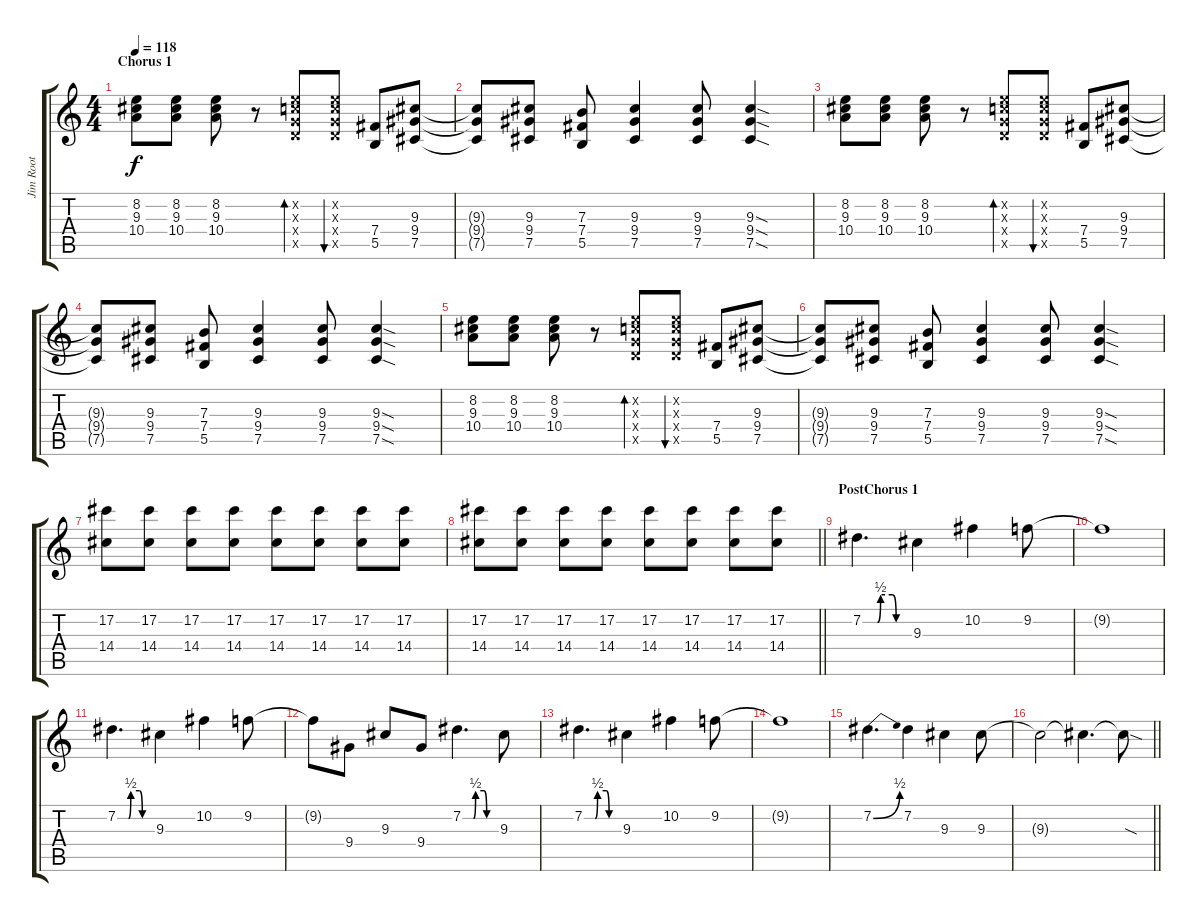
\track ("Jim Root" "Jim Root") {instrument distortionguitar}
\staff {score tabs}
\tuning (Db4 Ab3 E3 B2 Gb2 Db2) {hide}
\ts (4 4)
\section ("" "Chorus 1")
\tempo 118
\clef g2
\ks c
(8.2 9.3 10.4).8{dy f} (8.2 9.3 10.4).8 (8.2 9.3 10.4).8 r.8 (8.2{x} 8.3{x} 8.4{x} 8.5{x}).8{bd 30} (8.2{x} 8.3{x} 8.4{x} 8.5{x}).8{bu 30} (7.4 5.5).8 (9.3 9.4 7.5).8 |
(9.3{t} 9.4{t} 7.5{t}).8 (9.3 9.4 7.5).8 (7.3 7.4 5.5).8 (9.3 9.4 7.5).4 (9.3 9.4 7.5).8 (9.3{sod} 9.4{sod} 7.5{sod}).4 |
(8.2 9.3 10.4).8 (8.2 9.3 10.4).8 (8.2 9.3 10.4).8 r.8 (8.2{x} 8.3{x} 8.4{x} 8.5{x}).8{bd 30} (8.2{x} 8.3{x} 8.4{x} 8.5{x}).8{bu 30} (7.4 5.5).8 (9.3 9.4 7.5).8 |
(9.3{t} 9.4{t} 7.5{t}).8 (9.3 9.4 7.5).8 (7.3 7.4 5.5).8 (9.3 9.4 7.5).4 (9.3 9.4 7.5).8 (9.3{sod} 9.4{sod} 7.5{sod}).4 |
(8.2 9.3 10.4).8 (8.2 9.3 10.4).8 (8.2 9.3 10.4).8 r.8 (8.2{x} 8.3{x} 8.4{x} 8.5{x}).8{bd 30} (8.2{x} 8.3{x} 8.4{x} 8.5{x}).8{bu 30} (7.4 5.5).8 (9.3 9.4 7.5).8 |
(9.3{t} 9.4{t} 7.5{t}).8 (9.3 9.4 7.5).8 (7.3 7.4 5.5).8 (9.3 9.4 7.5).4 (9.3 9.4 7.5).8 (9.3{sod} 9.4{sod} 7.5{sod}).4 |
(17.2 14.4).8 (17.2 14.4).8 (17.2 14.4).8 (17.2 14.4).8 (17.2 14.4).8 (17.2 14.4).8 (17.2 14.4).8 (17.2 14.4).8 |
\barLineRight lightlight
(17.2 14.4).8 (17.2 14.4).8 (17.2 14.4).8 (17.2 14.4).8 (17.2 14.4).8 (17.2 14.4).8 (17.2 14.4).8 (17.2 14.4).8 |
\section ("" "PostChorus 1")
7.2{be (custom 0 0 19 0 23 2 38 2 43 0 60 0)}.4{d volume 13 instrument distortionguitar} 9.3.4 10.2.4 9.2.8 |
9.2{t}.1 |
7.2{be (custom 0 0 19 0 23 2 38 2 43 0 60 0)}.4{d} 9.3.4 10.2.4 9.2.8 |
9.2{t}.8 9.4.8 9.3.8 9.4.8 7.2{be (custom 0 0 19 0 23 2 38 2 43 0 60 0)}.4{d} 9.3.8 |
7.2{be (custom 0 0 19 0 23 2 38 2 43 0 60 0)}.4{d} 9.3.4 10.2.4 9.2.8 |
9.2{t}.1 |
7.2{be (bend 0 0 60 2)}.4{d} 7.2.4 9.3.4 9.3.8 |
\barLineRight lightlight
9.3{t}.2 9.3{t}.4{d} 9.3{sod t}.8
